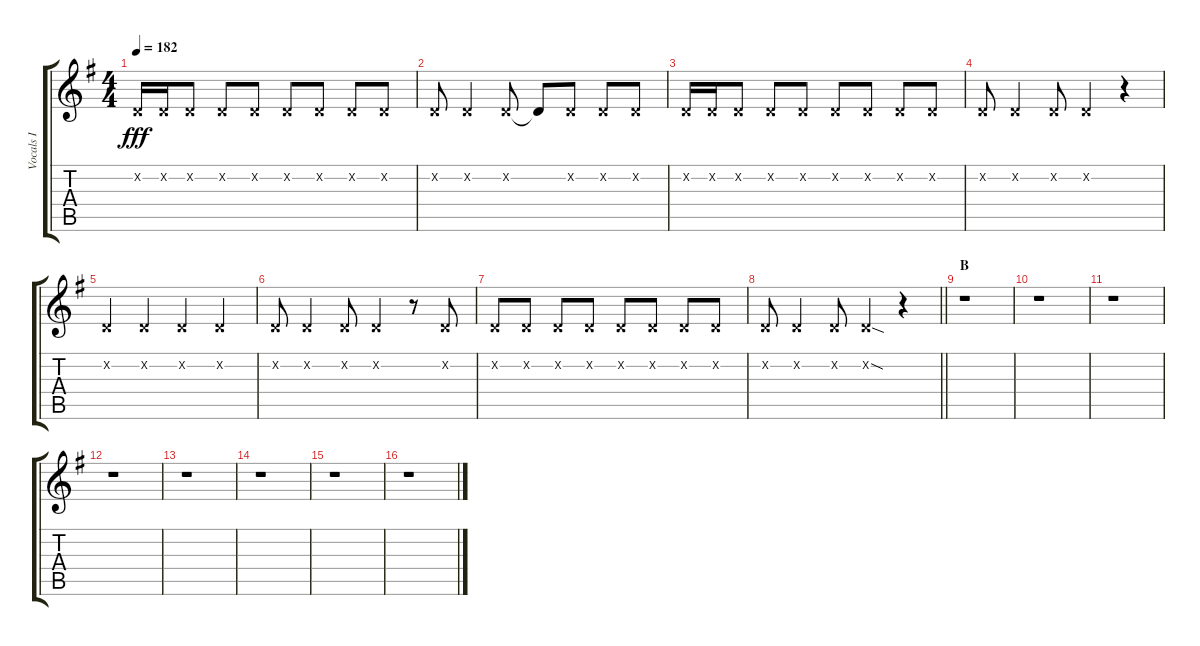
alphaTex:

\track ("Vocals I" "Vocals I") {instrument voiceoohs}
\staff {score tabs}
\tuning (E4 B3 G3 D3 A2 E2) {hide}
\ts (4 4)
\tempo 182
\clef g2
\ks g
3.2{x}.16{dy fff} 3.2{x}.16 3.2{x}.8 3.2{x}.8 3.2{x}.8 3.2{x}.8 3.2{x}.8 3.2{x}.8 3.2{x}.8 |
3.2{x}.8 3.2{x}.4 3.2{x}.8 3.2{t}.8 3.2{x}.8 3.2{x}.8 3.2{x}.8 |
3.2{x}.16 3.2{x}.16 3.2{x}.8 3.2{x}.8 3.2{x}.8 3.2{x}.8 3.2{x}.8 3.2{x}.8 3.2{x}.8 |
3.2{x}.8 3.2{x}.4 3.2{x}.8 3.2{x}.4 r.4 |
3.2{x}.4 3.2{x}.4 3.2{x}.4 3.2{x}.4 |
3.2{x}.8 3.2{x}.4 3.2{x}.8 3.2{x}.4 r.8 3.2{x}.8 |
3.2{x}.8 3.2{x}.8 3.2{x}.8 3.2{x}.8 3.2{x}.8 3.2{x}.8 3.2{x}.8 3.2{x}.8 |
\barLineRight lightlight
3.2{x}.8 3.2{x}.4 3.2{x}.8 3.2{sod x}.4 r.4 |
\section ("" "B")
r.1 |
r.1 |
r.1 |
r.1 |
r.1 |
r.1 |
r.1 |
r.1
